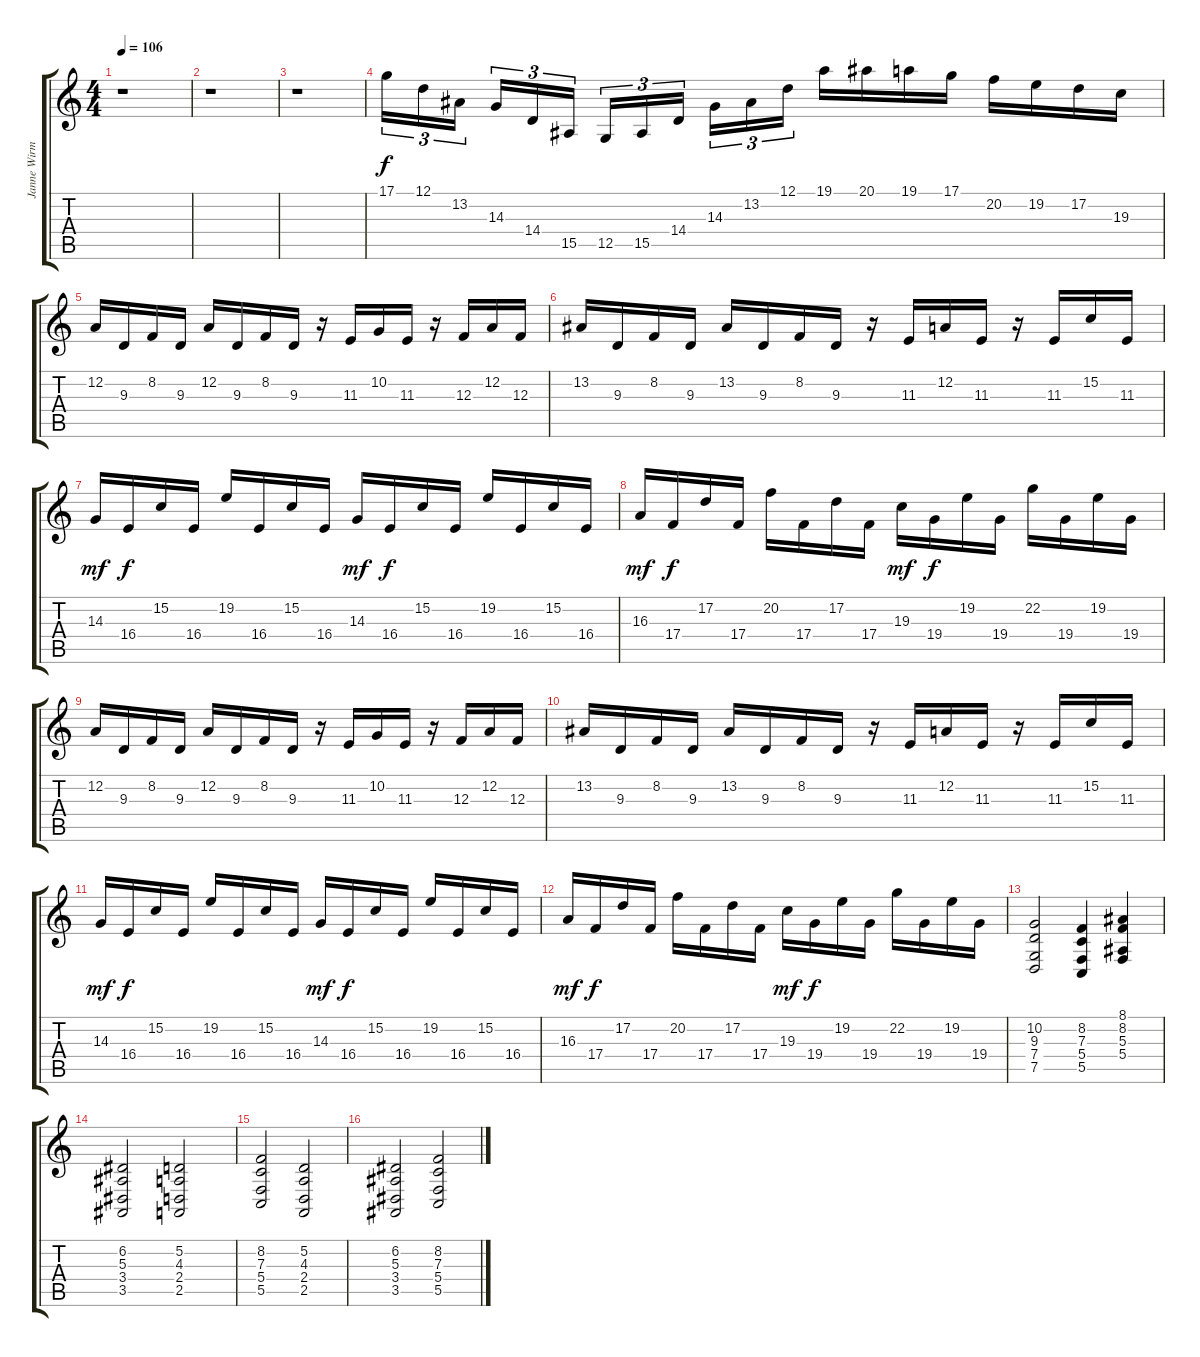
\track ("Janne Wirman" "Janne Wirm") {instrument stringensemble1}
\staff {score tabs}
\tuning (D4 A3 F3 C3 G2 D2) {hide}
\ts (4 4)
\tempo 106
\clef g2
\ks c
r.1{dy f} |
r.1 |
r.1 |
17.1.16{tu (3 2)} 12.1.16{tu (3 2)} 13.2.16{tu (3 2)} 14.3.16{tu (3 2)} 14.4.16{tu (3 2)} 15.5.16{tu (3 2)} 12.5.16{tu (3 2)} 15.5.16{tu (3 2)} 14.4.16{tu (3 2)} 14.3.16{tu (3 2)} 13.2.16{tu (3 2)} 12.1.16{tu (3 2)} 19.1.16 20.1.16 19.1.16 17.1.16 20.2.16 19.2.16 17.2.16 19.3.16 |
12.2.16{volume 14} 9.3.16 8.2.16 9.3.16 12.2.16 9.3.16 8.2.16 9.3.16 r.16 11.3.16 10.2.16 11.3.16 r.16 12.3.16 12.2.16 12.3.16 |
13.2.16 9.3.16 8.2.16 9.3.16 13.2.16 9.3.16 8.2.16 9.3.16 r.16 11.3.16 12.2.16 11.3.16 r.16 11.3.16 15.2.16 11.3.16 |
14.3.16{dy mf} 16.4.16{dy f} 15.2.16 16.4.16 19.2.16 16.4.16 15.2.16 16.4.16 14.3.16{dy mf} 16.4.16{dy f} 15.2.16 16.4.16 19.2.16 16.4.16 15.2.16 16.4.16 |
16.3.16{dy mf} 17.4.16{dy f} 17.2.16 17.4.16 20.2.16 17.4.16 17.2.16 17.4.16 19.3.16{dy mf} 19.4.16{dy f} 19.2.16 19.4.16 22.2.16 19.4.16 19.2.16 19.4.16 |
12.2.16 9.3.16 8.2.16 9.3.16 12.2.16 9.3.16 8.2.16 9.3.16 r.16 11.3.16 10.2.16 11.3.16 r.16 12.3.16 12.2.16 12.3.16 |
13.2.16 9.3.16 8.2.16 9.3.16 13.2.16 9.3.16 8.2.16 9.3.16 r.16 11.3.16 12.2.16 11.3.16 r.16 11.3.16 15.2.16 11.3.16 |
14.3.16{dy mf} 16.4.16{dy f} 15.2.16 16.4.16 19.2.16 16.4.16 15.2.16 16.4.16 14.3.16{dy mf} 16.4.16{dy f} 15.2.16 16.4.16 19.2.16 16.4.16 15.2.16 16.4.16 |
16.3.16{dy mf} 17.4.16{dy f} 17.2.16 17.4.16 20.2.16 17.4.16 17.2.16 17.4.16 19.3.16{dy mf} 19.4.16{dy f} 19.2.16 19.4.16 22.2.16 19.4.16 19.2.16 19.4.16 |
(10.2 9.3 7.4 7.5).2{volume 0} (8.2 7.3 5.4 5.5).4 (8.1 8.2 5.3 5.4).4 |
(6.2 5.3 3.4 3.5).2 (5.2 4.3 2.4 2.5).2 |
(8.2 7.3 5.4 5.5).2 (5.2 4.3 2.4 2.5).2 |
(6.2 5.3 3.4 3.5).2 (8.2 7.3 5.4 5.5).2
